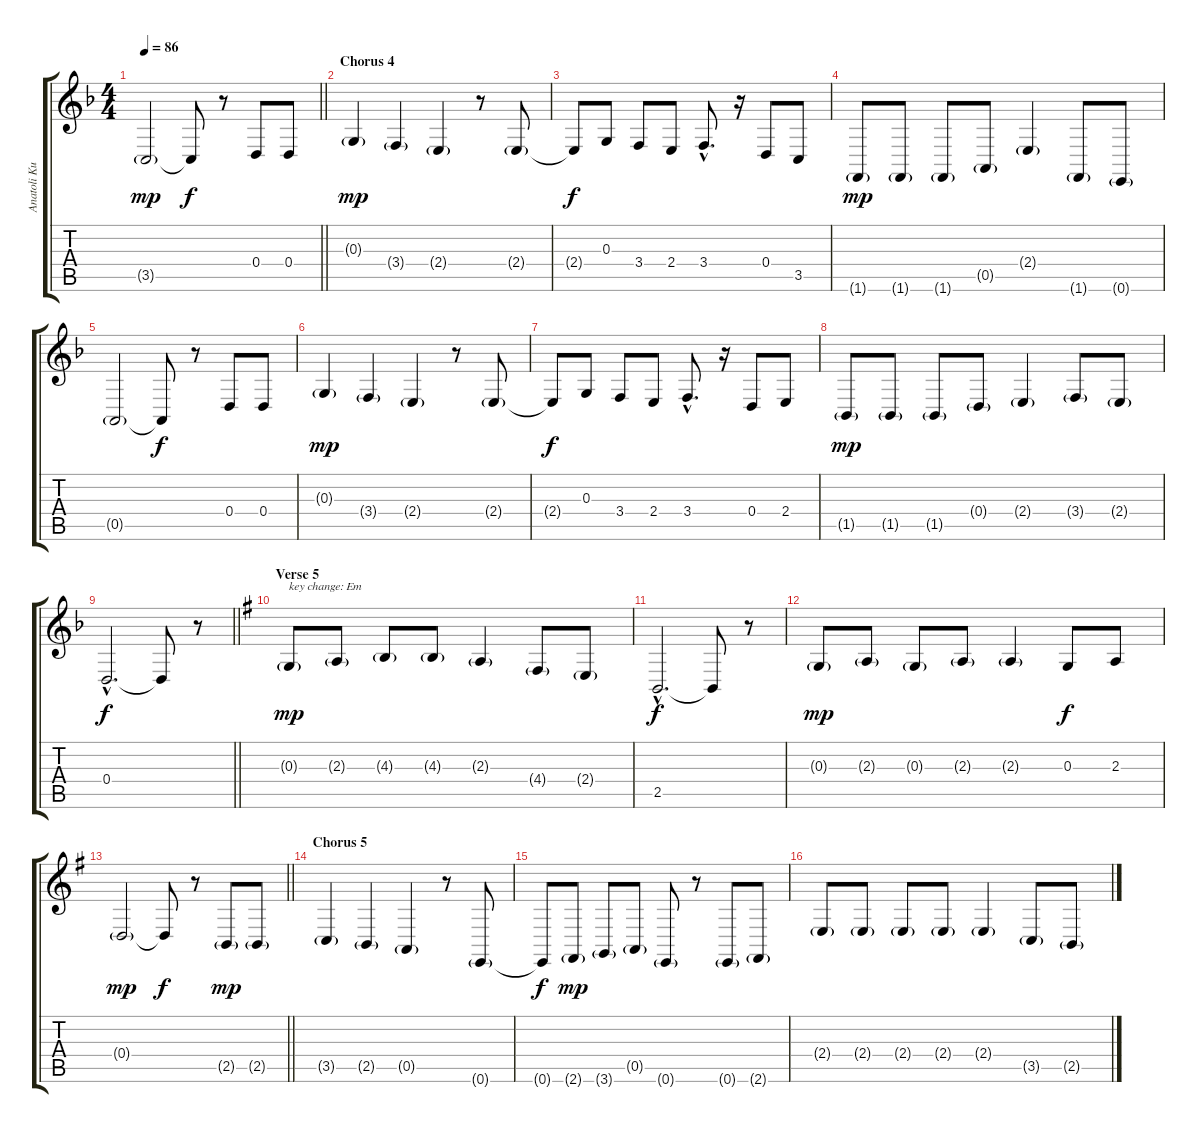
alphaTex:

\track ("Anatoli Kuleschow" "Anatoli Ku") {instrument whistle}
\staff {score tabs}
\tuning (E4 B3 G3 D3 A2 E2) {hide}
\ts (4 4)
\tempo 86
\clef g2
\barLineRight lightlight
\ks dminor
3.5{g}.2{dy mp} 3.5{t}.8{dy f} r.8 0.4.8 0.4.8 |
\section ("" "Chorus 4")
0.3{g}.4{dy mp} 3.4{g}.4 2.4{g}.4 r.8 2.4{g}.8 |
2.4{t}.8{dy f} 0.3.8 3.4.8 2.4.8 3.4{hac}.8{d} r.16 0.4.8 3.5.8 |
1.6{g}.8{dy mp} 1.6{g}.8 1.6{g}.8 0.5{g}.8 2.4{g}.4 1.6{g}.8 0.6{g}.8 |
0.5{g}.2 0.5{t}.8{dy f} r.8 0.4.8 0.4.8 |
0.3{g}.4{dy mp} 3.4{g}.4 2.4{g}.4 r.8 2.4{g}.8 |
2.4{t}.8{dy f} 0.3.8 3.4.8 2.4.8 3.4{hac}.8{d} r.16 0.4.8 2.4.8 |
1.5{g}.8{dy mp} 1.5{g}.8 1.5{g}.8 0.4{g}.8 2.4{g}.4 3.4{g}.8 2.4{g}.8 |
\barLineRight lightlight
0.4{hac}.2{d dy f} 0.4{t}.8 r.8 |
\section ("" "Verse 5")
\ks eminor
0.3{g}.8{txt "key change: Em" dy mp} 2.3{g}.8 4.3{g}.8 4.3{g}.8 2.3{g}.4 4.4{g}.8 2.4{g}.8 |
2.5{hac}.2{d dy f} 2.5{t}.8 r.8 |
0.3{g}.8{dy mp} 2.3{g}.8 0.3{g}.8 2.3{g}.8 2.3{g}.4 0.3.8{dy f} 2.3.8 |
\barLineRight lightlight
0.4{g}.2{dy mp} 0.4{t}.8{dy f} r.8 2.5{g}.8{dy mp} 2.5{g}.8 |
\section ("" "Chorus 5")
3.5{g}.4 2.5{g}.4 0.5{g}.4 r.8 0.6{g}.8 |
0.6{t}.8{dy f} 2.6{g}.8{dy mp} 3.6{g}.8 0.5{g}.8 0.6{g}.8 r.8 0.6{g}.8 2.6{g}.8 |
2.4{g}.8 2.4{g}.8 2.4{g}.8 2.4{g}.8 2.4{g}.4 3.5{g}.8 2.5{g}.8
